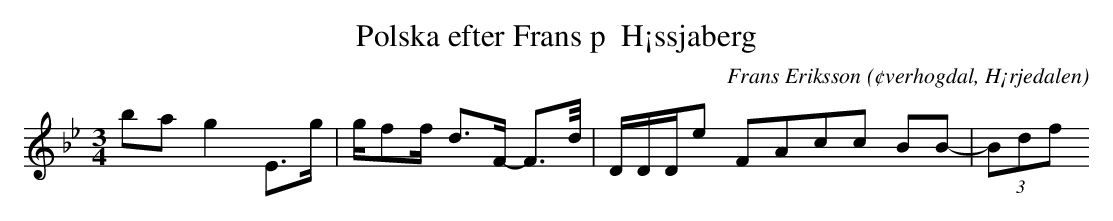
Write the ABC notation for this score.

X:1
T:Polska efter Frans p  H¡ssjaberg
O:¢verhogdal, H¡rjedalen
M:3/4
C:Frans Eriksson
K:Bb
ba g2 E>g |g/ff/- d>F- F>d/|D/D/D/e F4/3A4/3c2/3c2/3 B2/3B2/3|-(3Bdf
